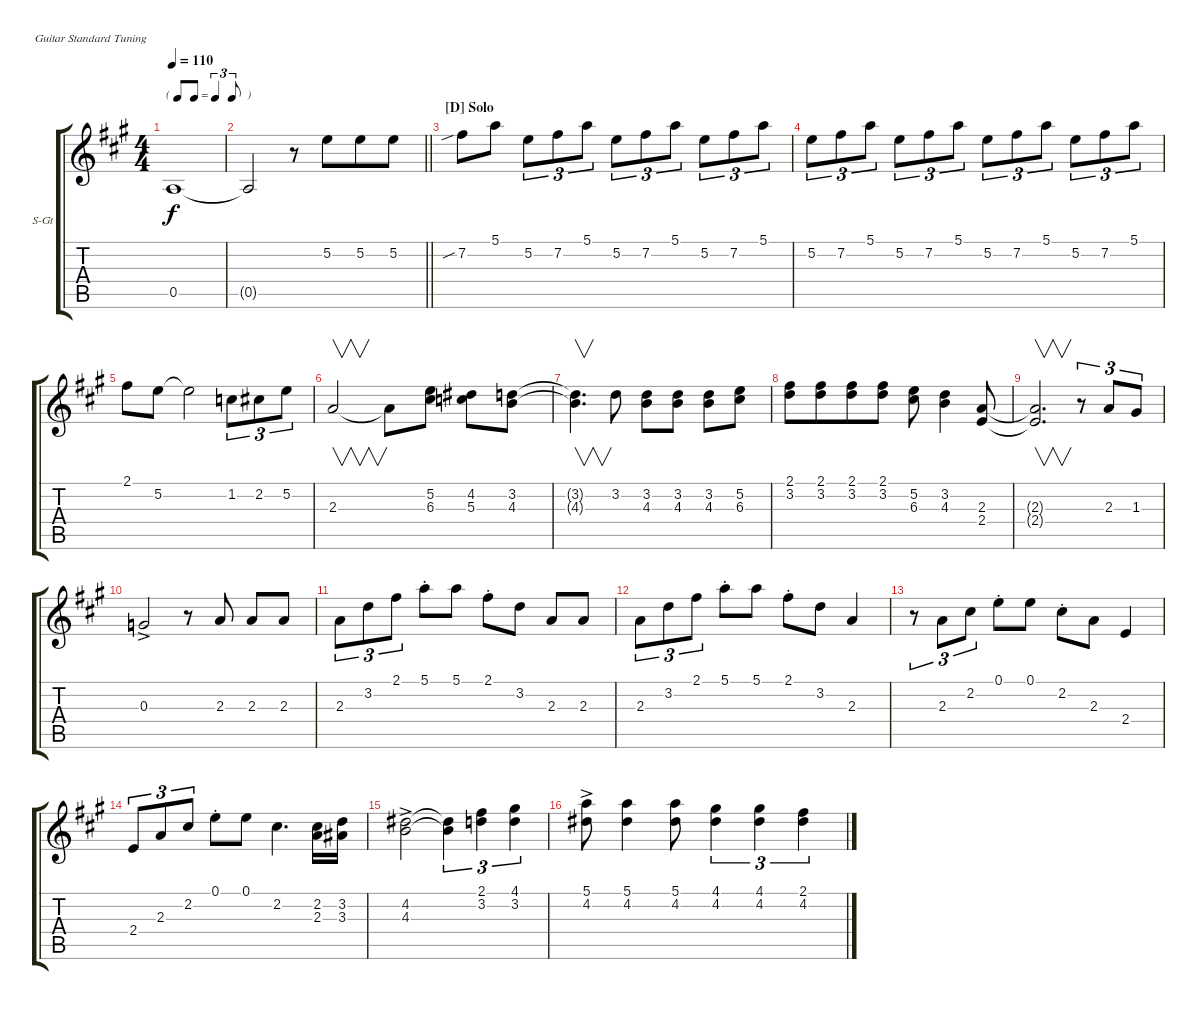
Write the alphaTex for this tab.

\defaultSystemsLayout 4
\bracketExtendMode groupsimilarinstruments
\firstSystemTrackNameOrientation horizontal
\otherSystemsTrackNameOrientation horizontal
\track ("Lead Guitar" "S-Gt") {instrument acousticguitarsteel}
\staff {score tabs}
\tuning (E4 B3 G3 D3 A2 E2)
\ts (4 4)
\tf triplet8th
\tempo 110
\clef g2
\ks a
0.5{t}.1{dy f} |
\barLineRight lightlight
0.5{t}.2 r.8 5.2.8{beam merge} 5.2.8{beam merge} 5.2.8 |
\section ("D" "Solo")
7.2{sib}.8 5.1.8 5.2.8{tu (3 2)} 7.2.8{tu (3 2)} 5.1.8{tu (3 2)} 5.2.8{tu (3 2)} 7.2.8{tu (3 2)} 5.1.8{tu (3 2)} 5.2.8{tu (3 2)} 7.2.8{tu (3 2)} 5.1.8{tu (3 2)} |
5.2.8{tu (3 2)} 7.2.8{tu (3 2)} 5.1.8{tu (3 2)} 5.2.8{tu (3 2)} 7.2.8{tu (3 2)} 5.1.8{tu (3 2)} 5.2.8{tu (3 2)} 7.2.8{tu (3 2)} 5.1.8{tu (3 2)} 5.2.8{tu (3 2)} 7.2.8{tu (3 2)} 5.1.8{tu (3 2)} |
2.1.8 5.2.8 5.2{t}.2 1.2.8{tu (3 2)} 2.2.8{tu (3 2)} 5.2.8{tu (3 2)} |
2.3.2{v} 2.3{t}.8 (5.2 6.3).8 (4.2 5.3).8 (3.2 4.3).8 |
(3.2{t} 4.3{t}).4{v d} 3.2.8 (3.2 4.3).8 (3.2 4.3).8 (3.2 4.3).8 (5.2 6.3).8 |
(3.2 2.1).8{beam merge} (3.2 2.1).8{beam merge} (3.2 2.1).8{beam merge} (3.2 2.1).8 (5.2 6.3).8 (3.2 4.3).4 (2.3 2.4).8 |
(2.4{t} 2.3{t}).2{v d} r.8{tu (3 2)} 2.3.8{tu (3 2)} 1.3.8{tu (3 2)} |
0.3{ac}.2 r.8 2.3.8 2.3.8 2.3.8 |
2.3.8{tu (3 2)} 3.2.8{tu (3 2)} 2.1.8{tu (3 2)} 5.1{st}.8 5.1.8 2.1{st}.8 3.2.8 2.3.8 2.3.8 |
2.3.8{tu (3 2)} 3.2.8{tu (3 2)} 2.1.8{tu (3 2)} 5.1{st}.8 5.1.8 2.1{st}.8 3.2.8 2.3.4 |
r.8{tu (3 2)} 2.3.8{tu (3 2)} 2.2.8{tu (3 2)} 0.1{st}.8 0.1.8 2.2{st}.8 2.3.8 2.4.4 |
2.4.8{tu (3 2)} 2.3.8{tu (3 2)} 2.2.8{tu (3 2)} 0.1{st}.8 0.1.8 2.2.4{d} (2.2 2.3).16 (3.2 3.3).16 |
(4.2{ac} 4.3).2 (4.3{t} 4.2{t}).4{tu (3 2)} (3.2 2.1).4{tu (3 2)} (3.2 4.1).4{tu (3 2)} |
(5.1 4.2{ac}).8 (5.1 4.2).4 (5.1 4.2).8 (4.1 4.2).4{tu (3 2)} (4.1 4.2).4{tu (3 2)} (2.1 4.2).4{tu (3 2)}
